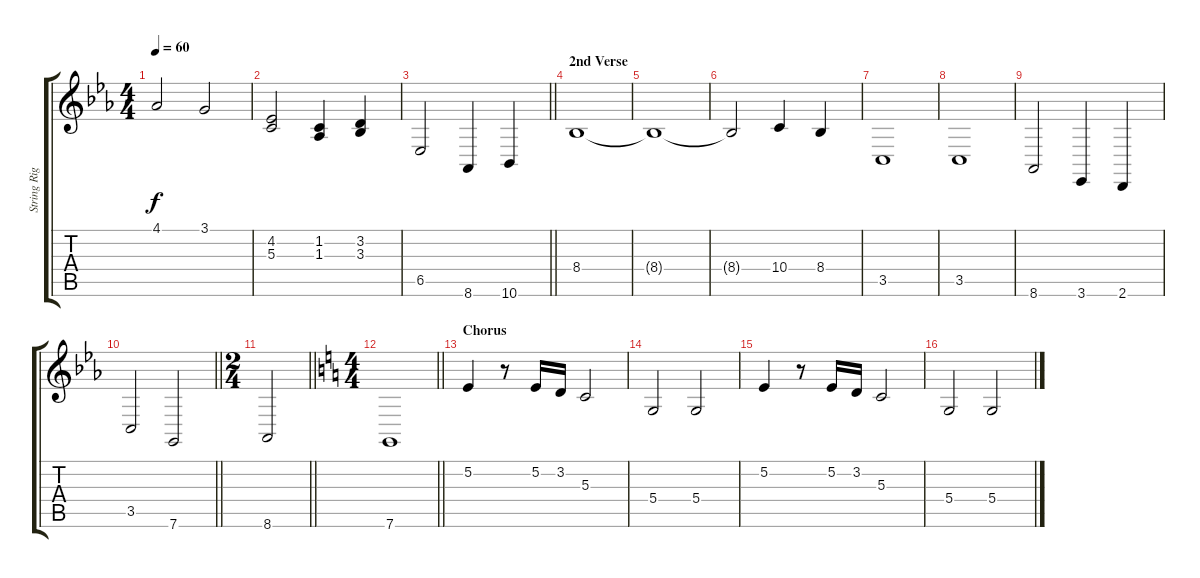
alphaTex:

\track ("String Right" "String Rig") {instrument synthstrings2}
\staff {score tabs}
\tuning (E4 B3 G3 D3 A2 C2) {hide}
\ts (4 4)
\tempo 60
\clef g2
\ks cminor
4.1.2{dy f} 3.1.2 |
(4.2 5.3).2 (1.2 1.3).4 (3.2 3.3).4 |
\barLineRight lightlight
6.5.2 8.6.4 10.6.4 |
\section ("" "2nd Verse")
8.4.1 |
8.4{t}.1 |
8.4{t}.2 10.4.4 8.4.4 |
3.5.1 |
3.5.1 |
8.6.2 3.6.4 2.6.4 |
\barLineRight lightlight
3.5.2 7.6.2 |
\ts (2 4)
\barLineRight lightlight
8.6.2 |
\ts (4 4)
\barLineRight lightlight
\ks c
7.6.1 |
\section ("" "Chorus")
5.2.4 r.8 5.2.16 3.2.16 5.3.2 |
5.4.2 5.4.2 |
5.2.4 r.8 5.2.16 3.2.16 5.3.2 |
5.4.2 5.4.2
